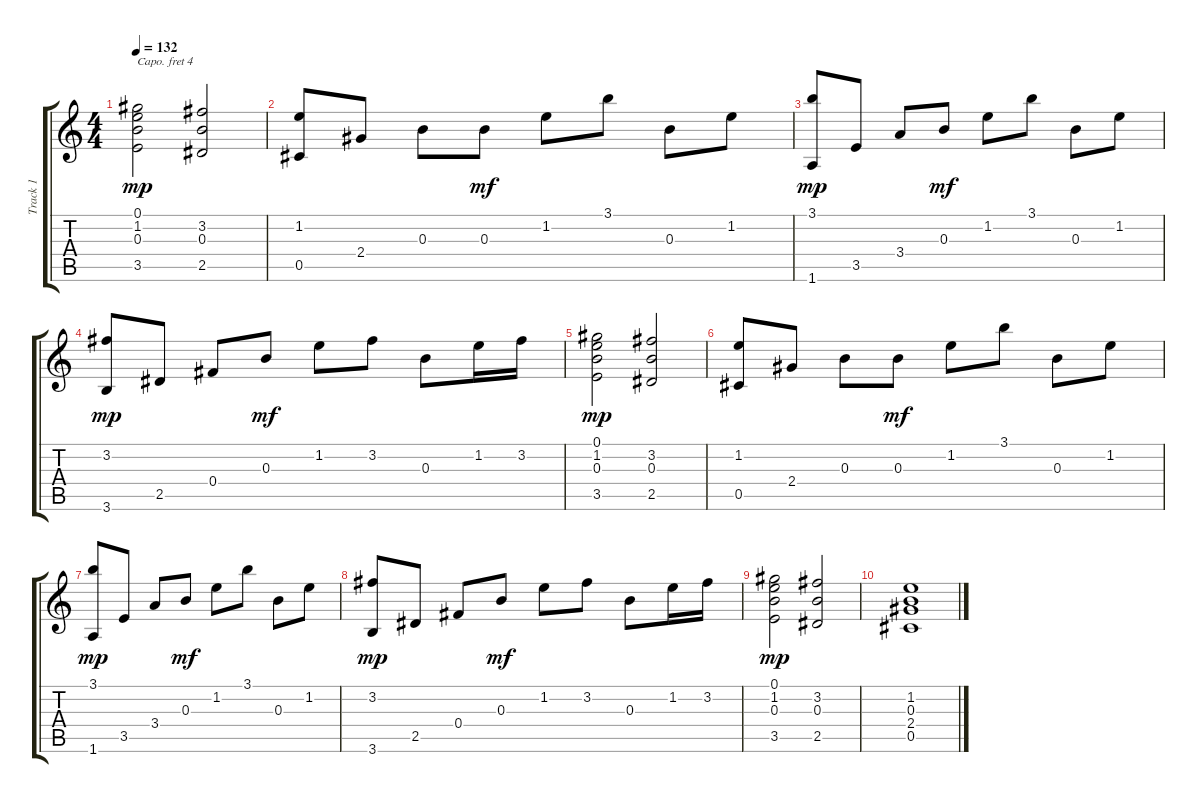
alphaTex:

\track ("Track 1" "Track 1") {instrument acousticguitarsteel}
\staff {score tabs}
\capo 4
\tuning (E4 B3 G3 D3 A2 E2) {hide}
\ts (4 4)
\tempo 132
\clef g2
\ks c
(0.1 1.2 0.3 3.5).2{dy mp} (3.2 0.3 2.5).2 |
(1.2 0.5).8 2.4.8 0.3.8 0.3.8{dy mf} 1.2.8 3.1.8 0.3.8 1.2.8 |
(3.1 1.6).8{dy mp} 3.5.8 3.4.8 0.3.8{dy mf} 1.2.8 3.1.8 0.3.8 1.2.8 |
(3.2 3.6).8{dy mp} 2.5.8 0.4.8 0.3.8{dy mf} 1.2.8 3.2.8 0.3.8 1.2.16 3.2.16 |
(0.1 1.2 0.3 3.5).2{dy mp} (3.2 0.3 2.5).2 |
(1.2 0.5).8 2.4.8 0.3.8 0.3.8{dy mf} 1.2.8 3.1.8 0.3.8 1.2.8 |
(3.1 1.6).8{dy mp} 3.5.8 3.4.8 0.3.8{dy mf} 1.2.8 3.1.8 0.3.8 1.2.8 |
(3.2 3.6).8{dy mp} 2.5.8 0.4.8 0.3.8{dy mf} 1.2.8 3.2.8 0.3.8 1.2.16 3.2.16 |
(0.1 1.2 0.3 3.5).2{dy mp} (3.2 0.3 2.5).2 |
(1.2 0.3 2.4 0.5).1
